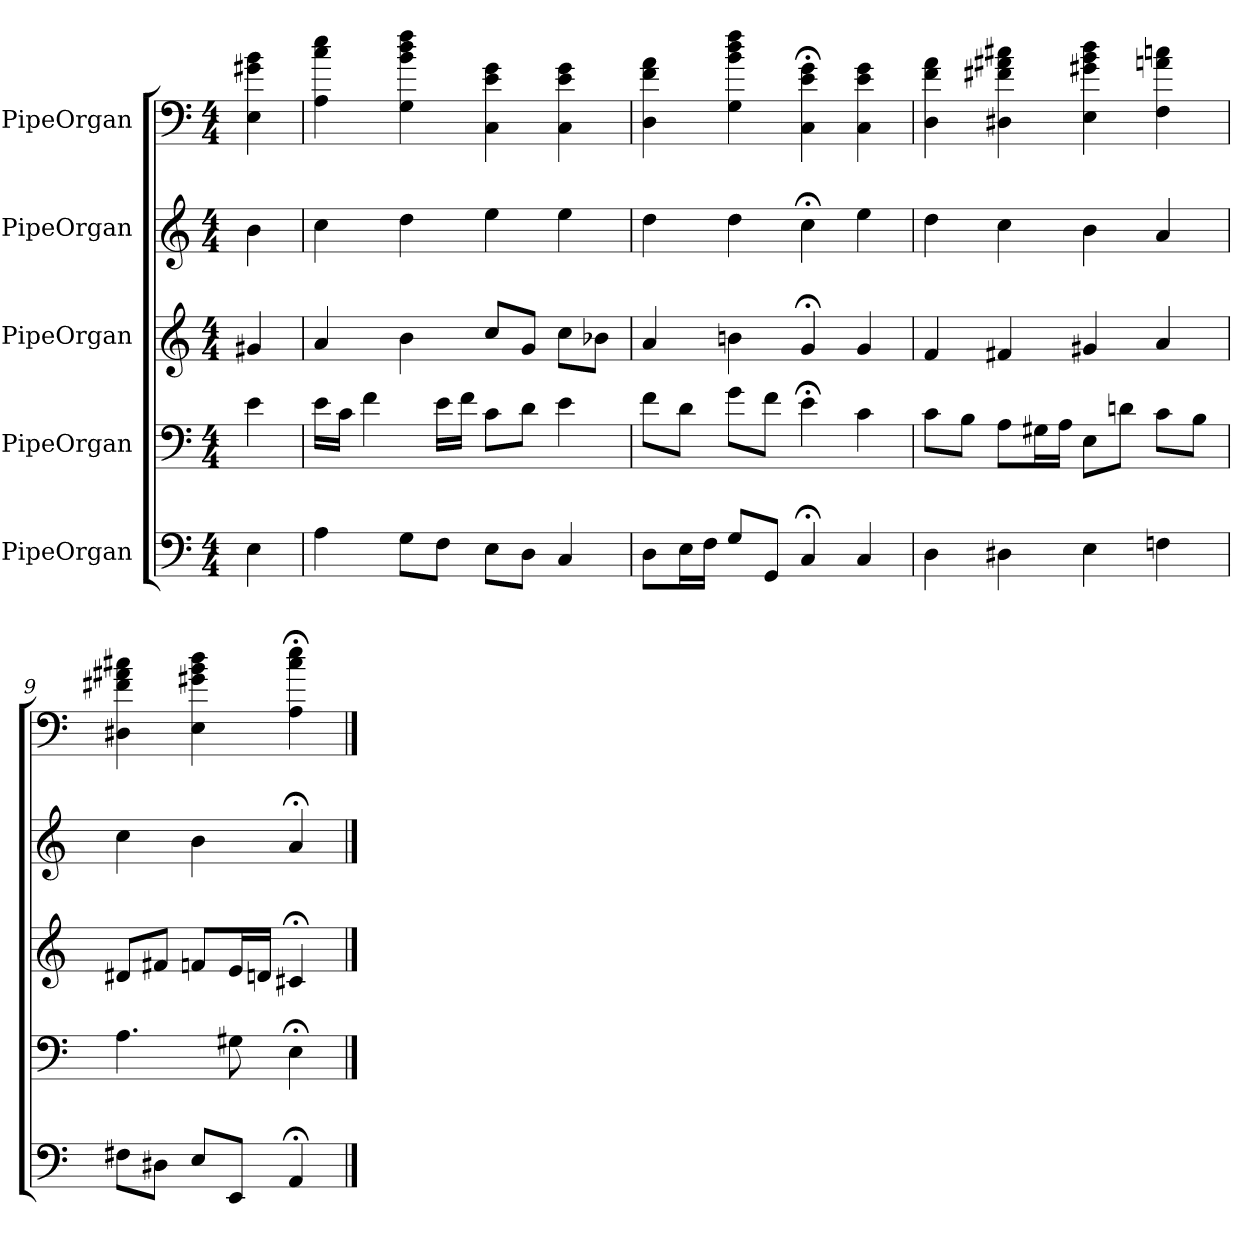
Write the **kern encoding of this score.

**kern	**kern	**kern	**kern	**kern
*part5	*part4	*part3	*part2	*part1
*staff5	*staff4	*staff3	*staff2	*staff1
*I"PipeOrgan	*I"PipeOrgan	*I"PipeOrgan	*I"PipeOrgan	*I"PipeOrgan
*clefF4	*clefF4	*clefG2	*clefG2	*
*k[]	*k[]	*k[]	*k[]	*k[]
*a:	*a:	*a:	*a:	*a:
*M4/4	*M4/4	*M4/4	*M4/4	*M4/4
=	=	=	=	=
4E	4e	4g#X	4b	4E 4g#X 4b
=6	=6	=6	=6	=6
4A	16e\LL	4a	4cc	4A 4cc 4ee
.	16c\JJ	.	.	.
.	4f	.	.	.
8G\L	.	4b	4dd	4G 4b 4dd 4ff
8F\J	16e\LL	.	.	.
.	16f\JJ	.	.	.
8E\L	8c\L	8cc/L	4ee	4C 4e 4g
8D\J	8d\J	8g/J	.	.
4C	4e	8cc\L	4ee	4C 4e 4g
.	.	8b-X\J	.	.
=7	=7	=7	=7	=7
8D\L	8f\L	4a	4dd	4D 4f 4a
16E\L	8d\J	.	.	.
16F\JJ	.	.	.	.
8G/L	8g\L	4bn	4dd	4G 4b 4dd 4ff
8GG/J	8f\J	.	.	.
4C;<	4e;<	4g;<	4cc;<	4C;< 4e;< 4g;<
4C	4c	4g	4ee	4C 4e 4g
=8	=8	=8	=8	=8
4D	8c\L	4f	4dd	4D 4f 4a
.	8B\J	.	.	.
4D#X	8A\L	4f#X	4cc	4D#X 4f#X 4a#X 4cc#X
.	16G#X\L	.	.	.
.	16A\JJ	.	.	.
4E	8E\L	4g#X	4b	4E 4g#X 4b 4dd
.	8dn\J	.	.	.
4Fn	8c\L	4a	4a	4F 4an 4ccn
.	8B\J	.	.	.
=9	=9	=9	=9	=9
8F#X\L	4.A	8d#X/L	4cc	4D#X 4f#X 4a#X 4cc#X
8D#X\J	.	8f#X/J	.	.
8E/L	.	8fn/L	4b	4E 4g#X 4b 4dd
8EE/J	8G#X	16e/L	.	.
.	.	16dn/JJ	.	.
4AA;<	4E;<	4c#X;<	4a;<	4A;< 4cc#;< 4ee;<
==	==	==	==	==
*-	*-	*-	*-	*-
